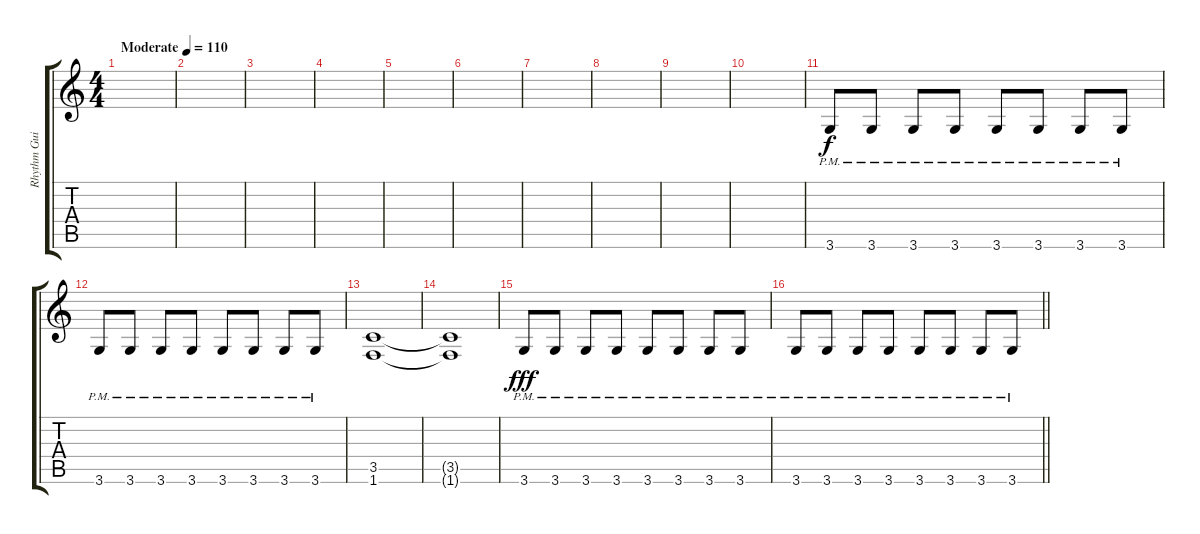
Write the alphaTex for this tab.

\track ("Rhythm Guitar L" "Rhythm Gui") {instrument distortionguitar}
\staff {score tabs}
\tuning (E4 B3 G3 D3 A2 E2) {hide}
\ts (4 4)
\tempo (110 "Moderate")
\clef g2
\ks c
|
|
|
|
|
|
|
|
|
|
3.6{pm}.8 3.6{pm}.8 3.6{pm}.8 3.6{pm}.8 3.6{pm}.8 3.6{pm}.8 3.6{pm}.8 3.6{pm}.8 |
3.6{pm}.8 3.6{pm}.8 3.6{pm}.8 3.6{pm}.8 3.6{pm}.8 3.6{pm}.8 3.6{pm}.8 3.6{pm}.8 |
(3.5 1.6).1 |
(3.5{t} 1.6{t}).1{dy f} |
3.6{pm}.8{dy fff} 3.6{pm}.8 3.6{pm}.8 3.6{pm}.8 3.6{pm}.8 3.6{pm}.8 3.6{pm}.8 3.6{pm}.8 |
\barLineRight lightlight
3.6{pm}.8 3.6{pm}.8 3.6{pm}.8 3.6{pm}.8 3.6{pm}.8 3.6{pm}.8 3.6{pm}.8 3.6{pm}.8
